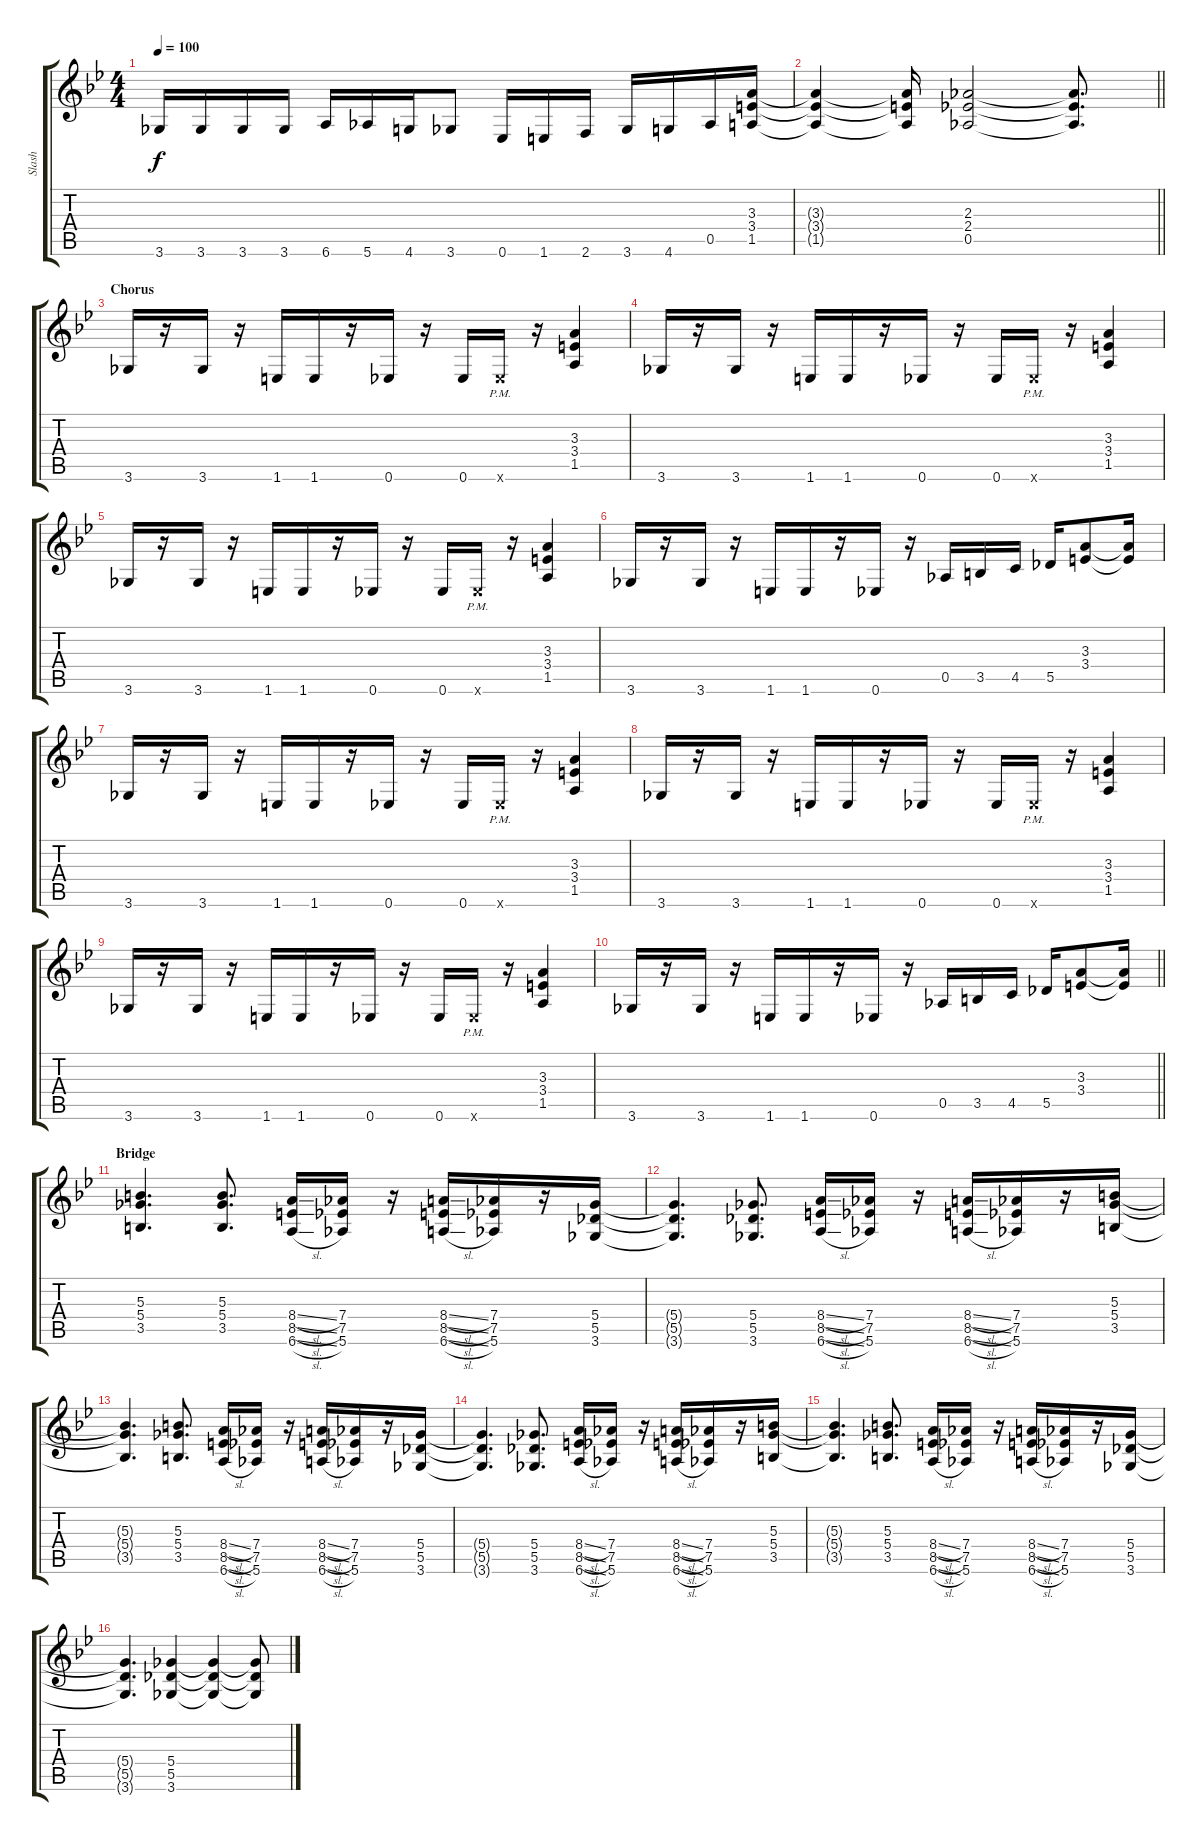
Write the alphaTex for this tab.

\track ("Slash" "Slash") {instrument distortionguitar}
\staff {score tabs}
\tuning (Eb4 Bb3 Gb3 Db3 Ab2 Eb2) {hide}
\ts (4 4)
\tempo 100
\clef g2
\ks bb
3.6{t}.16{dy f} 3.6.16 3.6.16 3.6.16 6.6.16 5.6.16 4.6.16 3.6.8 0.6.16 1.6.16 2.6.16 3.6.16 4.6.16 0.5.16 (3.3 3.4 1.5).16 |
\barLineRight lightlight
(3.3{t} 3.4{t} 1.5{t}).4 (3.3{t} 3.4{t} 1.5{t}).16 (2.3 2.4 0.5).2 (2.3{t} 2.4{t} 0.5{t}).8{d} |
\section ("" "Chorus")
3.6.16 r.16 3.6.16 r.16 1.6.16 1.6.16 r.16 0.6.16 r.16 0.6.16 0.6{pm x}.16 r.16 (3.3 3.4 1.5).4 |
3.6.16 r.16 3.6.16 r.16 1.6.16 1.6.16 r.16 0.6.16 r.16 0.6.16 0.6{pm x}.16 r.16 (3.3 3.4 1.5).4 |
3.6.16 r.16 3.6.16 r.16 1.6.16 1.6.16 r.16 0.6.16 r.16 0.6.16 0.6{pm x}.16 r.16 (3.3 3.4 1.5).4 |
3.6.16 r.16 3.6.16 r.16 1.6.16 1.6.16 r.16 0.6.16 r.16 0.5.16 3.5.16 4.5.16 5.5.16 (3.3 3.4).8 (3.3{t} 3.4{t}).16 |
3.6.16 r.16 3.6.16 r.16 1.6.16 1.6.16 r.16 0.6.16 r.16 0.6.16 0.6{pm x}.16 r.16 (3.3 3.4 1.5).4 |
3.6.16 r.16 3.6.16 r.16 1.6.16 1.6.16 r.16 0.6.16 r.16 0.6.16 0.6{pm x}.16 r.16 (3.3 3.4 1.5).4 |
3.6.16 r.16 3.6.16 r.16 1.6.16 1.6.16 r.16 0.6.16 r.16 0.6.16 0.6{pm x}.16 r.16 (3.3 3.4 1.5).4 |
\barLineRight lightlight
3.6.16 r.16 3.6.16 r.16 1.6.16 1.6.16 r.16 0.6.16 r.16 0.5.16 3.5.16 4.5.16 5.5.16 (3.3 3.4).8 (3.3{t} 3.4{t}).16 |
\section ("" "Bridge")
(5.3 5.4 3.5).4{d} (5.3 5.4 3.5).8{d} (8.4{sl} 8.5{sl} 6.6{sl}).16 (7.4 7.5 5.6).16 r.16 (8.4{sl} 8.5{sl} 6.6{sl}).16 (7.4 7.5 5.6).16 r.16 (5.4 5.5 3.6).16 |
(5.4{t} 5.5{t} 3.6{t}).4{d} (5.4 5.5 3.6).8{d} (8.4{sl} 8.5{sl} 6.6{sl}).16 (7.4 7.5 5.6).16 r.16 (8.4{sl} 8.5{sl} 6.6{sl}).16 (7.4 7.5 5.6).16 r.16 (5.3 5.4 3.5).16 |
(5.3{t} 5.4{t} 3.5{t}).4{d} (5.3 5.4 3.5).8{d} (8.4{sl} 8.5{sl} 6.6{sl}).16 (7.4 7.5 5.6).16 r.16 (8.4{sl} 8.5{sl} 6.6{sl}).16 (7.4 7.5 5.6).16 r.16 (5.4 5.5 3.6).16 |
(5.4{t} 5.5{t} 3.6{t}).4{d} (5.4 5.5 3.6).8{d} (8.4{sl} 8.5{sl} 6.6{sl}).16 (7.4 7.5 5.6).16 r.16 (8.4{sl} 8.5{sl} 6.6{sl}).16 (7.4 7.5 5.6).16 r.16 (5.3 5.4 3.5).16 |
(5.3{t} 5.4{t} 3.5{t}).4{d} (5.3 5.4 3.5).8{d} (8.4{sl} 8.5{sl} 6.6{sl}).16 (7.4 7.5 5.6).16 r.16 (8.4{sl} 8.5{sl} 6.6{sl}).16 (7.4 7.5 5.6).16 r.16 (5.4 5.5 3.6).16 |
(5.4{t} 5.5{t} 3.6{t}).4{d} (5.4 5.5 3.6).4 (5.4{t} 5.5{t} 3.6{t}).4 (5.4{t} 5.5{t} 3.6{t}).8
